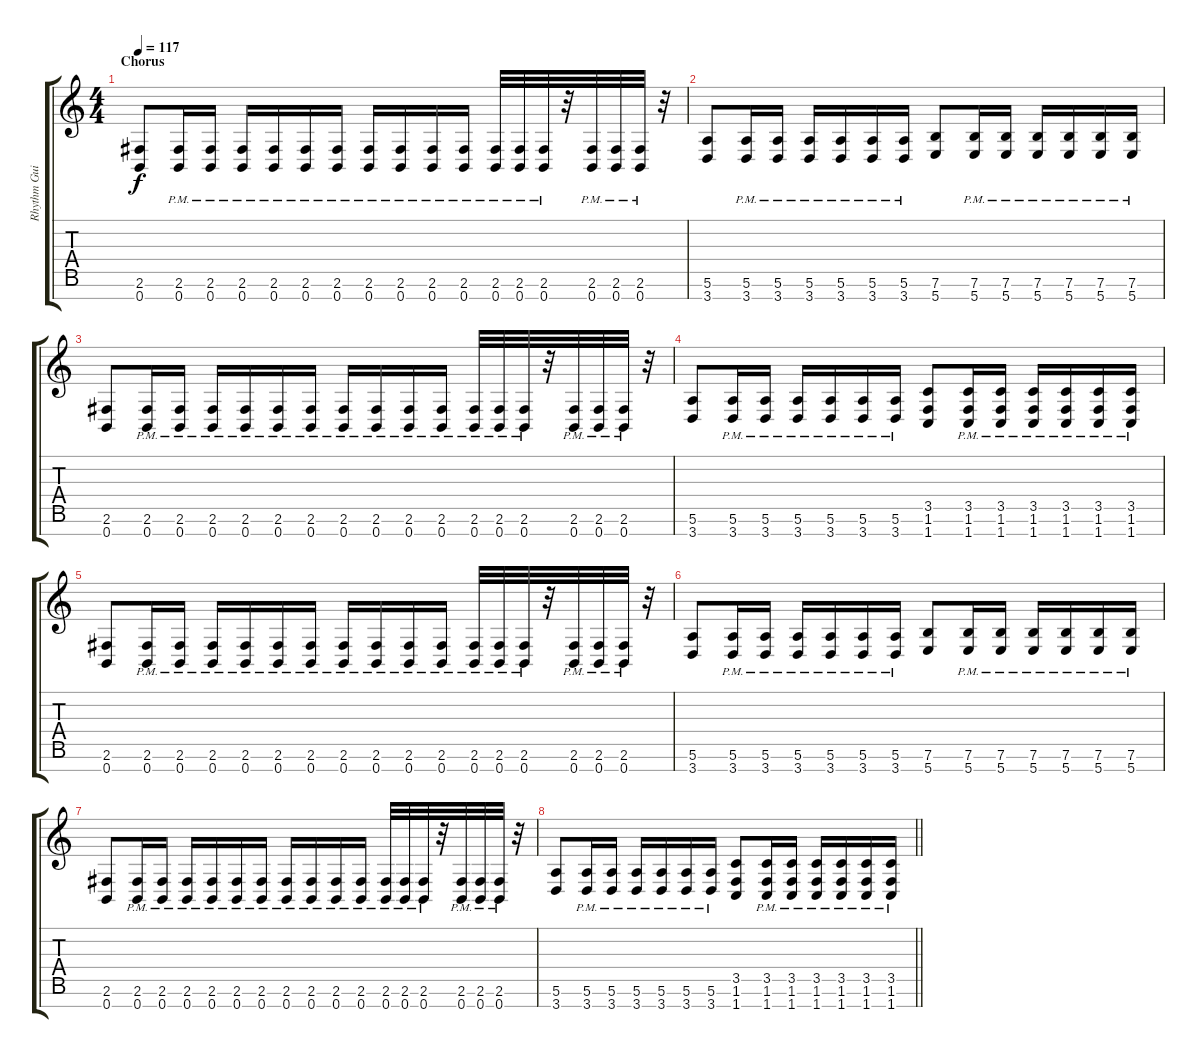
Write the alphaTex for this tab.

\track ("Rhythm Guitar 1" "Rhythm Gui") {instrument distortionguitar}
\staff {score tabs}
\tuning (E4 B3 G3 D3 A2 E2 B1) {hide}
\ts (4 4)
\section ("" "Chorus")
\tempo 117
\clef g2
\ks c
(2.6 0.7).8{dy f} (2.6{pm} 0.7{pm}).16 (2.6{pm} 0.7{pm}).16 (2.6{pm} 0.7{pm}).16 (2.6{pm} 0.7{pm}).16 (2.6{pm} 0.7{pm}).16 (2.6{pm} 0.7{pm}).16 (2.6{pm} 0.7{pm}).16 (2.6{pm} 0.7{pm}).16 (2.6{pm} 0.7{pm}).16 (2.6{pm} 0.7{pm}).16 (2.6{pm} 0.7{pm}).32 (2.6{pm} 0.7{pm}).32 (2.6{pm} 0.7{pm}).32 r.32 (2.6{pm} 0.7{pm}).32 (2.6{pm} 0.7{pm}).32 (2.6{pm} 0.7{pm}).32 r.32 |
(5.6 3.7).8 (5.6{pm} 3.7{pm}).16 (5.6{pm} 3.7{pm}).16 (5.6{pm} 3.7{pm}).16 (5.6{pm} 3.7{pm}).16 (5.6{pm} 3.7{pm}).16 (5.6{pm} 3.7{pm}).16 (7.6 5.7).8 (7.6{pm} 5.7{pm}).16 (7.6{pm} 5.7{pm}).16 (7.6{pm} 5.7{pm}).16 (7.6{pm} 5.7{pm}).16 (7.6{pm} 5.7{pm}).16 (7.6{pm} 5.7{pm}).16 |
(2.6 0.7).8 (2.6{pm} 0.7{pm}).16 (2.6{pm} 0.7{pm}).16 (2.6{pm} 0.7{pm}).16 (2.6{pm} 0.7{pm}).16 (2.6{pm} 0.7{pm}).16 (2.6{pm} 0.7{pm}).16 (2.6{pm} 0.7{pm}).16 (2.6{pm} 0.7{pm}).16 (2.6{pm} 0.7{pm}).16 (2.6{pm} 0.7{pm}).16 (2.6{pm} 0.7{pm}).32 (2.6{pm} 0.7{pm}).32 (2.6{pm} 0.7{pm}).32 r.32 (2.6{pm} 0.7{pm}).32 (2.6{pm} 0.7{pm}).32 (2.6{pm} 0.7{pm}).32 r.32 |
(5.6 3.7).8 (5.6{pm} 3.7{pm}).16 (5.6{pm} 3.7{pm}).16 (5.6{pm} 3.7{pm}).16 (5.6{pm} 3.7{pm}).16 (5.6{pm} 3.7{pm}).16 (5.6{pm} 3.7{pm}).16 (3.5 1.6 1.7).8 (3.5{pm} 1.6{pm} 1.7{pm}).16 (3.5{pm} 1.6{pm} 1.7{pm}).16 (3.5{pm} 1.6{pm} 1.7{pm}).16 (3.5{pm} 1.6{pm} 1.7{pm}).16 (3.5{pm} 1.6{pm} 1.7{pm}).16 (3.5{pm} 1.6{pm} 1.7{pm}).16 |
(2.6 0.7).8 (2.6{pm} 0.7{pm}).16 (2.6{pm} 0.7{pm}).16 (2.6{pm} 0.7{pm}).16 (2.6{pm} 0.7{pm}).16 (2.6{pm} 0.7{pm}).16 (2.6{pm} 0.7{pm}).16 (2.6{pm} 0.7{pm}).16 (2.6{pm} 0.7{pm}).16 (2.6{pm} 0.7{pm}).16 (2.6{pm} 0.7{pm}).16 (2.6{pm} 0.7{pm}).32 (2.6{pm} 0.7{pm}).32 (2.6{pm} 0.7{pm}).32 r.32 (2.6{pm} 0.7{pm}).32 (2.6{pm} 0.7{pm}).32 (2.6{pm} 0.7{pm}).32 r.32 |
(5.6 3.7).8 (5.6{pm} 3.7{pm}).16 (5.6{pm} 3.7{pm}).16 (5.6{pm} 3.7{pm}).16 (5.6{pm} 3.7{pm}).16 (5.6{pm} 3.7{pm}).16 (5.6{pm} 3.7{pm}).16 (7.6 5.7).8 (7.6{pm} 5.7{pm}).16 (7.6{pm} 5.7{pm}).16 (7.6{pm} 5.7{pm}).16 (7.6{pm} 5.7{pm}).16 (7.6{pm} 5.7{pm}).16 (7.6{pm} 5.7{pm}).16 |
(2.6 0.7).8 (2.6{pm} 0.7{pm}).16 (2.6{pm} 0.7{pm}).16 (2.6{pm} 0.7{pm}).16 (2.6{pm} 0.7{pm}).16 (2.6{pm} 0.7{pm}).16 (2.6{pm} 0.7{pm}).16 (2.6{pm} 0.7{pm}).16 (2.6{pm} 0.7{pm}).16 (2.6{pm} 0.7{pm}).16 (2.6{pm} 0.7{pm}).16 (2.6{pm} 0.7{pm}).32 (2.6{pm} 0.7{pm}).32 (2.6{pm} 0.7{pm}).32 r.32 (2.6{pm} 0.7{pm}).32 (2.6{pm} 0.7{pm}).32 (2.6{pm} 0.7{pm}).32 r.32 |
\barLineRight lightlight
(5.6 3.7).8 (5.6{pm} 3.7{pm}).16 (5.6{pm} 3.7{pm}).16 (5.6{pm} 3.7{pm}).16 (5.6{pm} 3.7{pm}).16 (5.6{pm} 3.7{pm}).16 (5.6{pm} 3.7{pm}).16 (3.5 1.6 1.7).8 (3.5{pm} 1.6{pm} 1.7{pm}).16 (3.5{pm} 1.6{pm} 1.7{pm}).16 (3.5{pm} 1.6{pm} 1.7{pm}).16 (3.5{pm} 1.6{pm} 1.7{pm}).16 (3.5{pm} 1.6{pm} 1.7{pm}).16 (3.5{pm} 1.6{pm} 1.7{pm}).16
